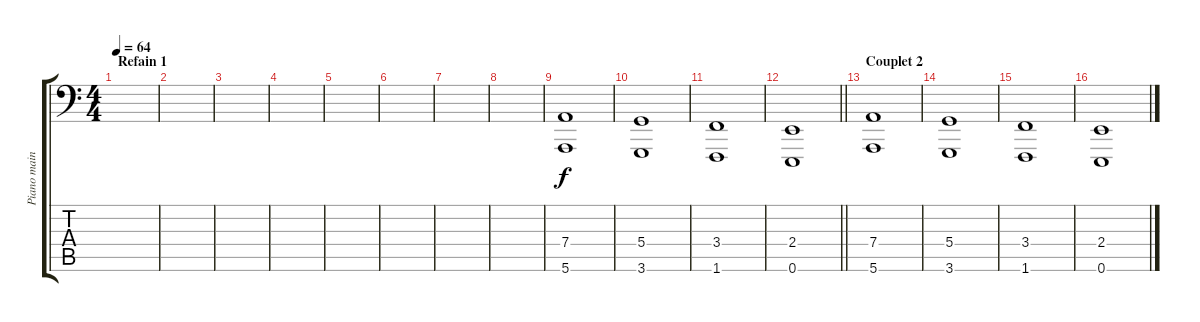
\track ("Piano main gauche" "Piano main") {instrument acousticgrandpiano}
\staff {score tabs}
\tuning (E3 B2 G2 D2 A1 E1) {hide}
\ts (4 4)
\section ("" "Refain 1 ")
\tempo 64
\clef f4
\ks c
|
|
|
|
|
|
|
|
(7.4 5.6).1 |
(5.4 3.6).1 |
(3.4 1.6).1 |
\barLineRight lightlight
(2.4 0.6).1 |
\section ("" "Couplet 2")
(7.4 5.6).1 |
(5.4 3.6).1 |
(3.4 1.6).1 |
(2.4 0.6).1
